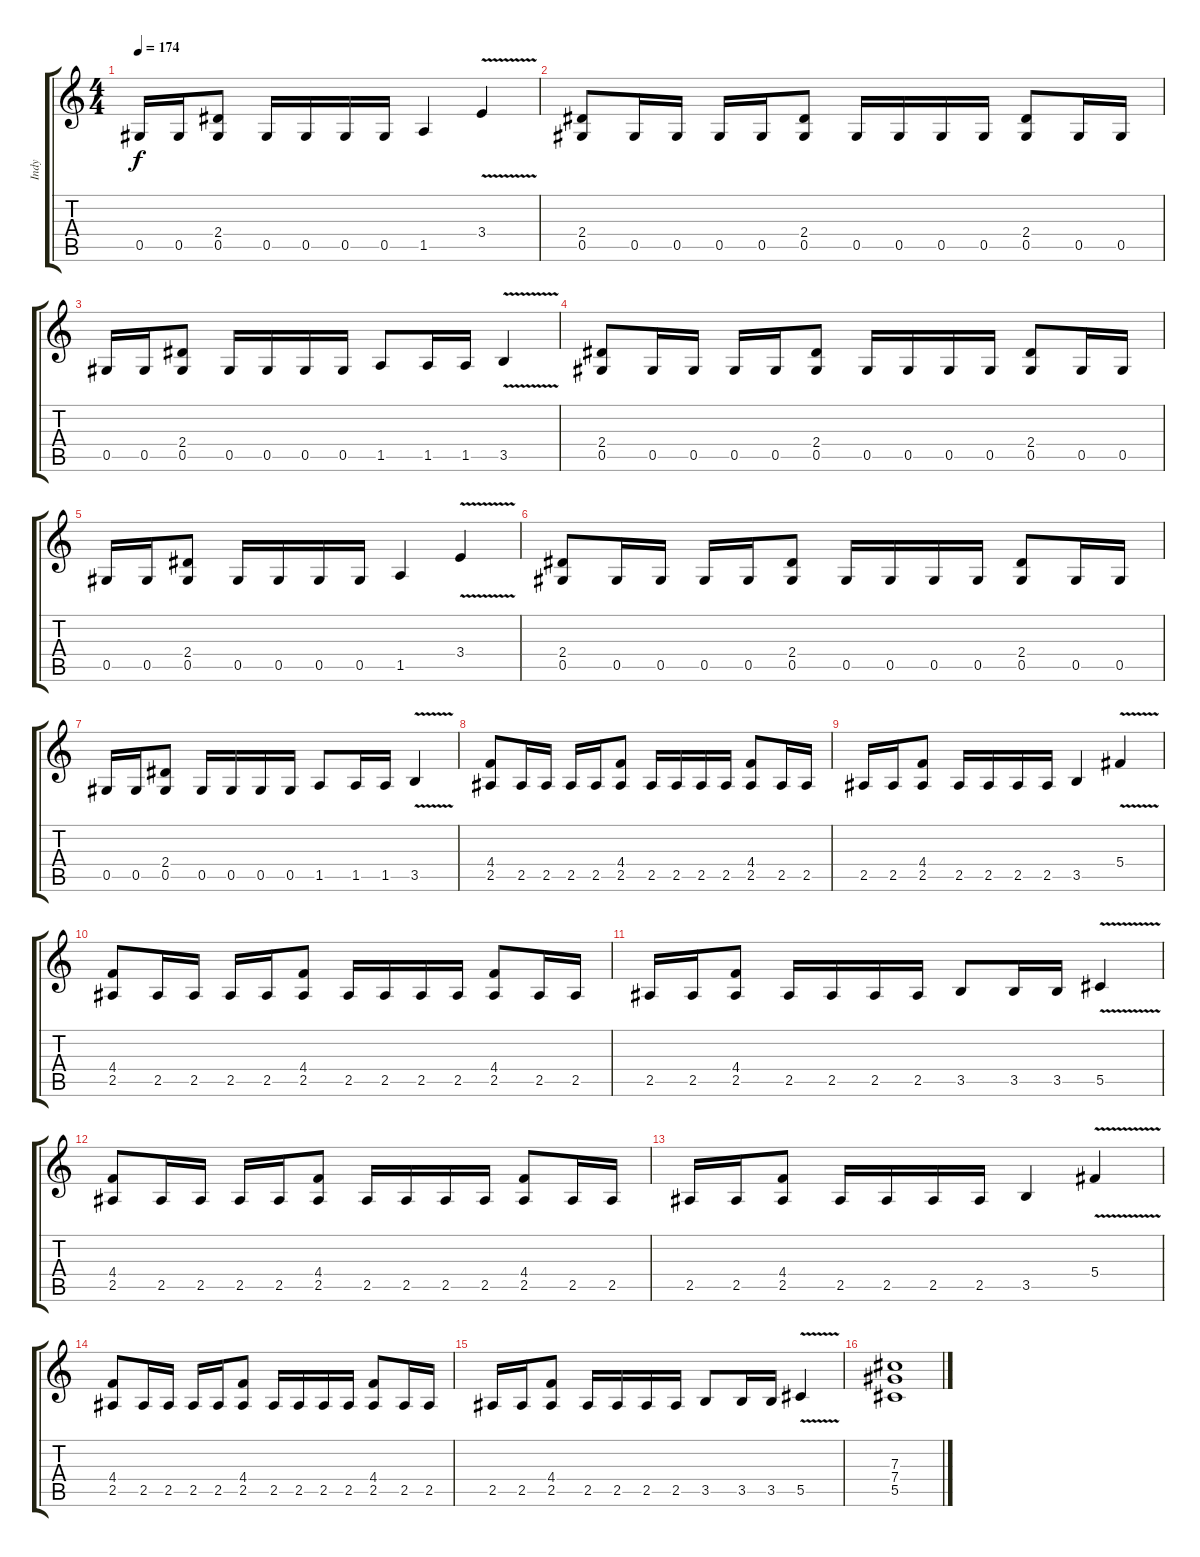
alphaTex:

\track ("Indy" "Indy") {instrument distortionguitar}
\staff {score tabs}
\tuning (Eb4 Bb3 Gb3 Db3 Ab2 Eb2) {hide}
\ts (4 4)
\tempo 174
\clef g2
\ks c
0.5.16{dy f} 0.5.16 (2.4 0.5).8 0.5.16 0.5.16 0.5.16 0.5.16 1.5.4 3.4{v}.4 |
(2.4 0.5).8 0.5.16 0.5.16 0.5.16 0.5.16 (2.4 0.5).8 0.5.16 0.5.16 0.5.16 0.5.16 (2.4 0.5).8 0.5.16 0.5.16 |
0.5.16 0.5.16 (2.4 0.5).8 0.5.16 0.5.16 0.5.16 0.5.16 1.5.8 1.5.16 1.5.16 3.5{v}.4 |
(2.4 0.5).8 0.5.16 0.5.16 0.5.16 0.5.16 (2.4 0.5).8 0.5.16 0.5.16 0.5.16 0.5.16 (2.4 0.5).8 0.5.16 0.5.16 |
0.5.16 0.5.16 (2.4 0.5).8 0.5.16 0.5.16 0.5.16 0.5.16 1.5.4 3.4{v}.4 |
(2.4 0.5).8 0.5.16 0.5.16 0.5.16 0.5.16 (2.4 0.5).8 0.5.16 0.5.16 0.5.16 0.5.16 (2.4 0.5).8 0.5.16 0.5.16 |
0.5.16 0.5.16 (2.4 0.5).8 0.5.16 0.5.16 0.5.16 0.5.16 1.5.8 1.5.16 1.5.16 3.5{v}.4 |
(4.4 2.5).8 2.5.16 2.5.16 2.5.16 2.5.16 (4.4 2.5).8 2.5.16 2.5.16 2.5.16 2.5.16 (4.4 2.5).8 2.5.16 2.5.16 |
2.5.16 2.5.16 (4.4 2.5).8 2.5.16 2.5.16 2.5.16 2.5.16 3.5.4 5.4{v}.4 |
(4.4 2.5).8 2.5.16 2.5.16 2.5.16 2.5.16 (4.4 2.5).8 2.5.16 2.5.16 2.5.16 2.5.16 (4.4 2.5).8 2.5.16 2.5.16 |
2.5.16 2.5.16 (4.4 2.5).8 2.5.16 2.5.16 2.5.16 2.5.16 3.5.8 3.5.16 3.5.16 5.5{v}.4 |
(4.4 2.5).8 2.5.16 2.5.16 2.5.16 2.5.16 (4.4 2.5).8 2.5.16 2.5.16 2.5.16 2.5.16 (4.4 2.5).8 2.5.16 2.5.16 |
2.5.16 2.5.16 (4.4 2.5).8 2.5.16 2.5.16 2.5.16 2.5.16 3.5.4 5.4{v}.4 |
(4.4 2.5).8 2.5.16 2.5.16 2.5.16 2.5.16 (4.4 2.5).8 2.5.16 2.5.16 2.5.16 2.5.16 (4.4 2.5).8 2.5.16 2.5.16 |
2.5.16 2.5.16 (4.4 2.5).8 2.5.16 2.5.16 2.5.16 2.5.16 3.5.8 3.5.16 3.5.16 5.5{v}.4 |
(7.3 7.4 5.5).1
